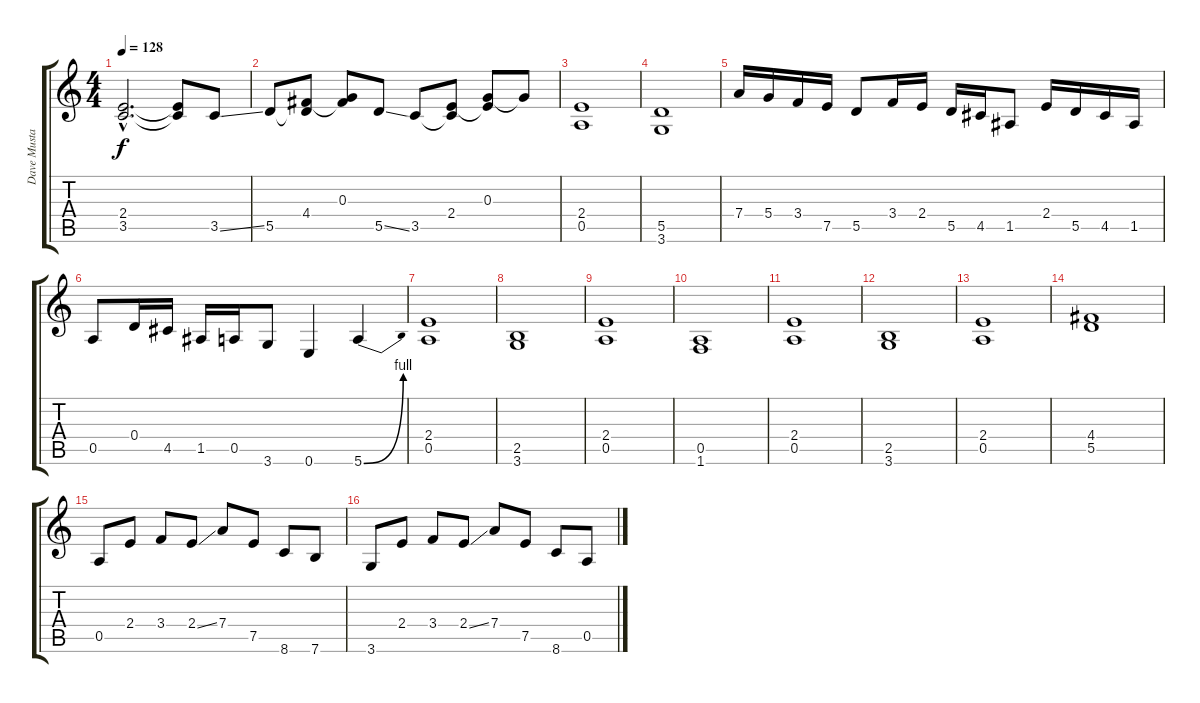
\track ("Dave Mustaine" "Dave Musta") {instrument distortionguitar}
\staff {score tabs}
\tuning (E4 B3 G3 D3 A2 E2) {hide}
\ts (4 4)
\tempo 128
\clef g2
\ks c
(2.4{hac} 3.5{hac}).2{d dy f} (2.4{t} 3.5{t}).8 3.5{ss}.8 |
5.5.8 (4.4 5.5{t}).8 (0.3 4.4{t}).8 5.5{ss}.8 3.5.8 (2.4 3.5{t}).8 (0.3 2.4{t}).8 0.3{t}.8 |
(2.4 0.5).1 |
(5.5 3.6).1 |
7.4.16 5.4.16 3.4.16 7.5.16 5.5.8 3.4.16 2.4.16 5.5.16 4.5.16 1.5.8 2.4.16 5.5.16 4.5.16 1.5.16 |
0.5.8 0.4.16 4.5.16 1.5.16 0.5.16 3.6.8 0.6.4 5.6{be (bend 0 0 60 4)}.4 |
(2.4 0.5).1 |
(2.5 3.6).1 |
(2.4 0.5).1 |
(0.5 1.6).1 |
(2.4 0.5).1 |
(2.5 3.6).1 |
(2.4 0.5).1 |
(4.4 5.5).1 |
0.5.8{instrument electricguitarclean} 2.4.8 3.4.8 2.4{ss}.8 7.4.8 7.5.8 8.6.8 7.6.8 |
3.6.8 2.4.8 3.4.8 2.4{ss}.8 7.4.8 7.5.8 8.6.8 0.5.8
